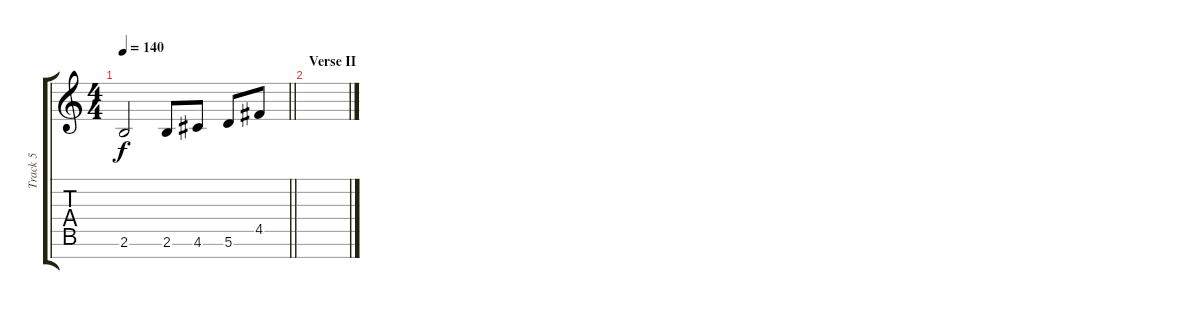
\track ("Track 5" "Track 5") {instrument electricguitarjazz}
\staff {score tabs}
\tuning (A4 E4 C4 G3 D3 A2 D2) {hide}
\ts (4 4)
\tempo 140
\clef g2
\barLineRight lightlight
\ks c
2.6{t}.2{dy f} 2.6.8 4.6.8 5.6.8 4.5.8 |
\section ("" "Verse II")
